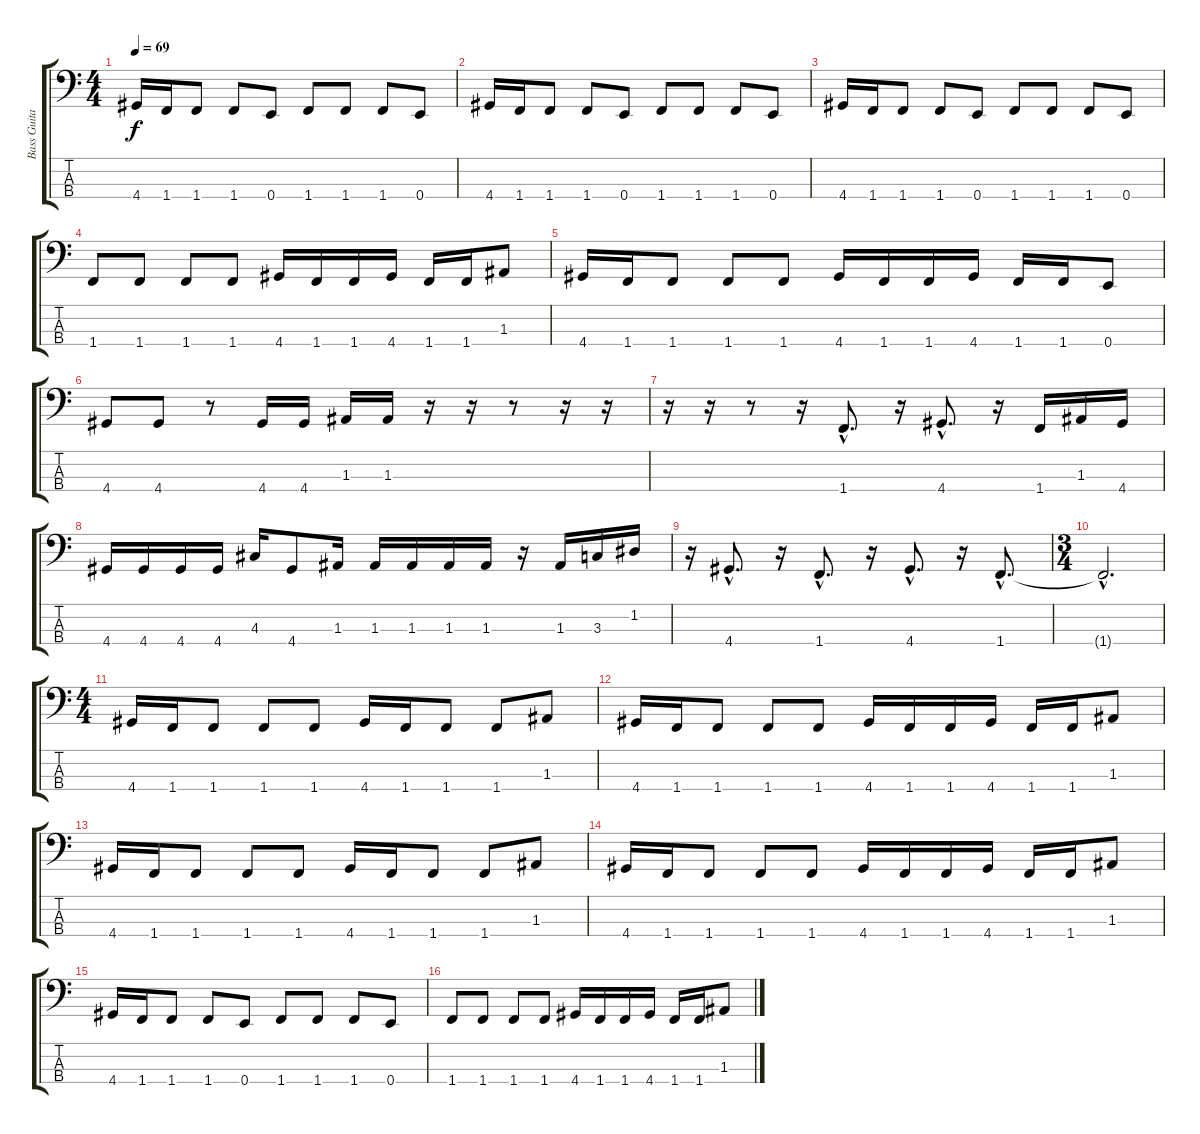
\track ("Bass Guitar" "Bass Guita") {instrument electricbassfinger}
\staff {score tabs}
\tuning (G2 D2 A1 E1) {hide}
\ts (4 4)
\tempo 69
\clef f4
\ks c
4.4.16{dy f} 1.4.16 1.4.8 1.4.8 0.4.8 1.4.8 1.4.8 1.4.8 0.4.8 |
4.4.16 1.4.16 1.4.8 1.4.8 0.4.8 1.4.8 1.4.8 1.4.8 0.4.8 |
4.4.16 1.4.16 1.4.8 1.4.8 0.4.8 1.4.8 1.4.8 1.4.8 0.4.8 |
1.4.8 1.4.8 1.4.8 1.4.8 4.4.16 1.4.16 1.4.16 4.4.16 1.4.16 1.4.16 1.3.8 |
4.4.16 1.4.16 1.4.8 1.4.8 1.4.8 4.4.16 1.4.16 1.4.16 4.4.16 1.4.16 1.4.16 0.4.8 |
4.4.8 4.4.8 r.8 4.4.16 4.4.16 1.3.16 1.3.16 r.16 r.16 r.8 r.16 r.16 |
r.16 r.16 r.8 r.16 1.4{hac}.8{d} r.16 4.4{hac}.8{d} r.16 1.4.16 1.3.16 4.4.16 |
4.4.16 4.4.16 4.4.16 4.4.16 4.3.16 4.4.8 1.3.16 1.3.16 1.3.16 1.3.16 1.3.16 r.16 1.3.16 3.3.16 1.2.16 |
r.16 4.4{hac}.8{d} r.16 1.4{hac}.8{d} r.16 4.4{hac}.8{d} r.16 1.4{hac}.8{d} |
\ts (3 4)
1.4{hac t}.2{d} |
\ts (4 4)
4.4.16 1.4.16 1.4.8 1.4.8 1.4.8 4.4.16 1.4.16 1.4.8 1.4.8 1.3.8 |
4.4.16 1.4.16 1.4.8 1.4.8 1.4.8 4.4.16 1.4.16 1.4.16 4.4.16 1.4.16 1.4.16 1.3.8 |
4.4.16 1.4.16 1.4.8 1.4.8 1.4.8 4.4.16 1.4.16 1.4.8 1.4.8 1.3.8 |
4.4.16 1.4.16 1.4.8 1.4.8 1.4.8 4.4.16 1.4.16 1.4.16 4.4.16 1.4.16 1.4.16 1.3.8 |
4.4.16 1.4.16 1.4.8 1.4.8 0.4.8 1.4.8 1.4.8 1.4.8 0.4.8 |
1.4.8 1.4.8 1.4.8 1.4.8 4.4.16 1.4.16 1.4.16 4.4.16 1.4.16 1.4.16 1.3.8
